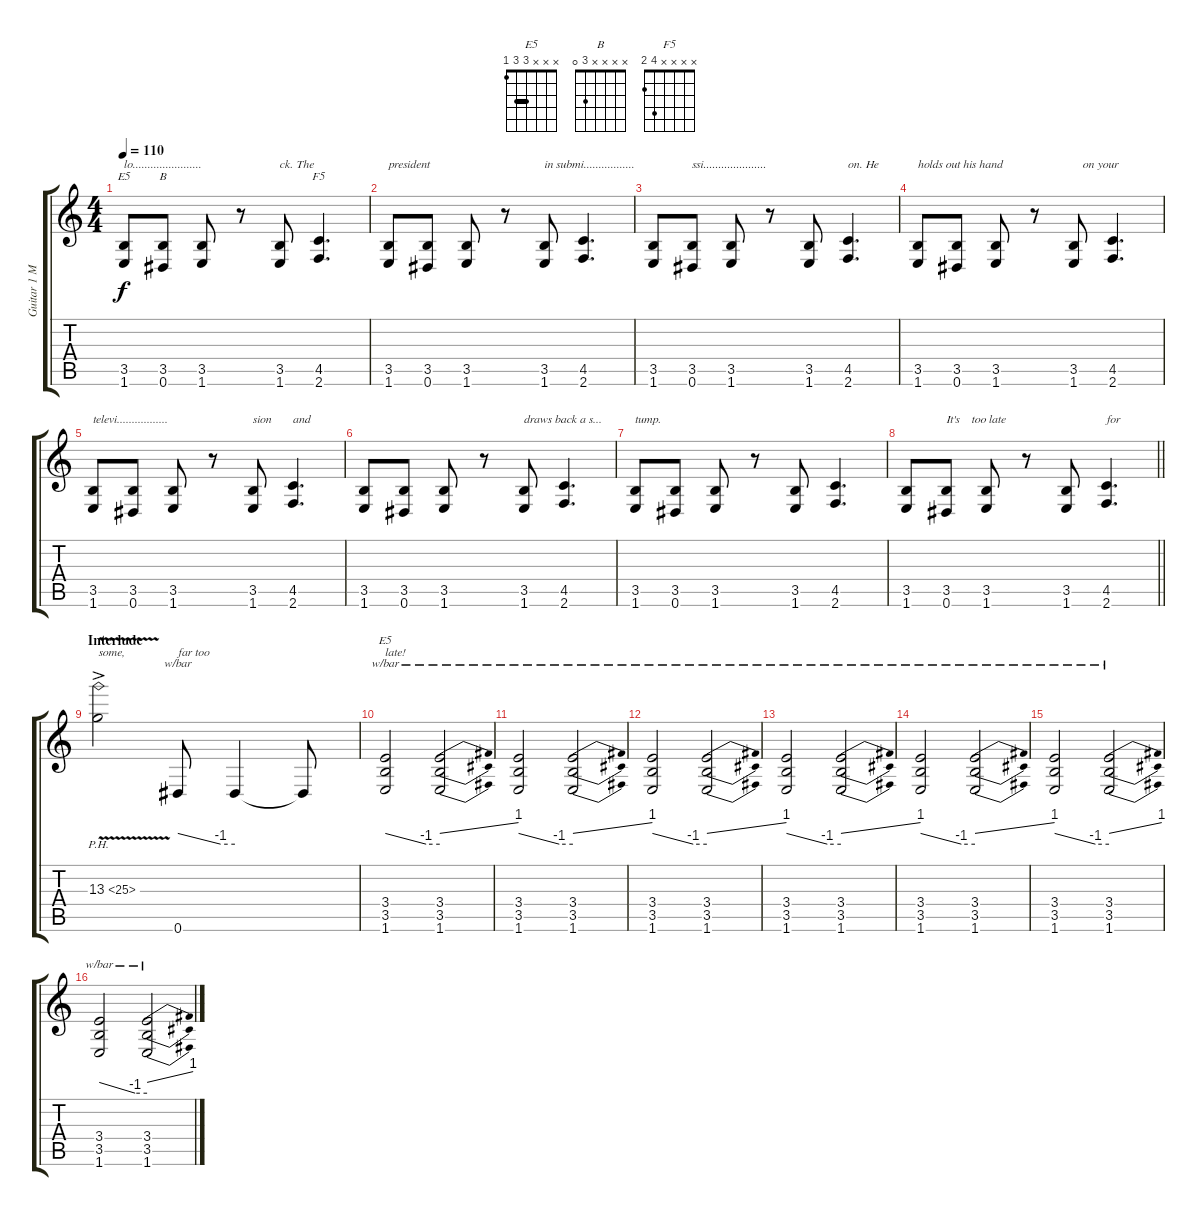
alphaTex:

\track ("Guitar 1 Main" "Guitar 1 M") {instrument distortionguitar}
\staff {score tabs}
\tuning (Eb4 Bb3 Gb3 Db3 Ab2 Eb2) {hide}
\chord ("E5" x x x x 3 1)
\chord ("B" x x x x 3 0)
\chord ("F5" x x x x 4 2)
\chord ("E5" x x x 3 3 1) {barre 3}
\ts (4 4)
\tempo 110
\clef g2
\ks c
(3.5 1.6).8{ch "E5" txt "lo......................." dy f} (3.5 0.6).8{ch "B"} (3.5 1.6).8 r.8 (3.5 1.6).8{txt "ck. The"} (4.5 2.6).4{d ch "F5"} |
(3.5 1.6).8{txt "president"} (3.5 0.6).8 (3.5 1.6).8 r.8 (3.5 1.6).8{txt "in submi................."} (4.5 2.6).4{d} |
(3.5 1.6).8 (3.5 0.6).8{txt "ssi....................."} (3.5 1.6).8 r.8 (3.5 1.6).8 (4.5 2.6).4{d txt "on. He"} |
(3.5 1.6).8{txt "holds out his hand"} (3.5 0.6).8 (3.5 1.6).8 r.8 (3.5 1.6).8{txt "   on your"} (4.5 2.6).4{d} |
(3.5 1.6).8{txt "televi................."} (3.5 0.6).8 (3.5 1.6).8 r.8 (3.5 1.6).8{txt "sion"} (4.5 2.6).4{d txt "and"} |
(3.5 1.6).8 (3.5 0.6).8 (3.5 1.6).8 r.8 (3.5 1.6).8{txt "draws back a s..."} (4.5 2.6).4{d} |
(3.5 1.6).8{txt "tump."} (3.5 0.6).8 (3.5 1.6).8 r.8 (3.5 1.6).8 (4.5 2.6).4{d} |
\barLineRight lightlight
(3.5 1.6).8 (3.5 0.6).8{txt "It's    too late"} (3.5 1.6).8 r.8 (3.5 1.6).8 (4.5 2.6).4{d txt "for"} |
\section ("" "Interlude")
13.3{ph 12 v ac}.2{txt "some,"} 0.6.8{tbe (custom default 0 0 45 -4 60 -4) txt "far too"} 0.6{t}.4 0.6{t}.8 |
(3.4 3.5 1.6).2{tbe (custom default 0 0 45 -4 60 -4) ch "E5" txt "late!"} (3.4 3.5 1.6).2{tbe (dive default 0 0 60 4)} |
(3.4 3.5 1.6).2{tbe (custom default 0 0 45 -4 60 -4)} (3.4 3.5 1.6).2{tbe (dive default 0 0 60 4)} |
(3.4 3.5 1.6).2{tbe (custom default 0 0 45 -4 60 -4)} (3.4 3.5 1.6).2{tbe (dive default 0 0 60 4)} |
(3.4 3.5 1.6).2{tbe (custom default 0 0 45 -4 60 -4)} (3.4 3.5 1.6).2{tbe (dive default 0 0 60 4)} |
(3.4 3.5 1.6).2{tbe (custom default 0 0 45 -4 60 -4)} (3.4 3.5 1.6).2{tbe (dive default 0 0 60 4)} |
(3.4 3.5 1.6).2{tbe (custom default 0 0 45 -4 60 -4)} (3.4 3.5 1.6).2{tbe (dive default 0 0 60 4)} |
(3.4 3.5 1.6).2{tbe (custom default 0 0 45 -4 60 -4)} (3.4 3.5 1.6).2{tbe (dive default 0 0 60 4)}
